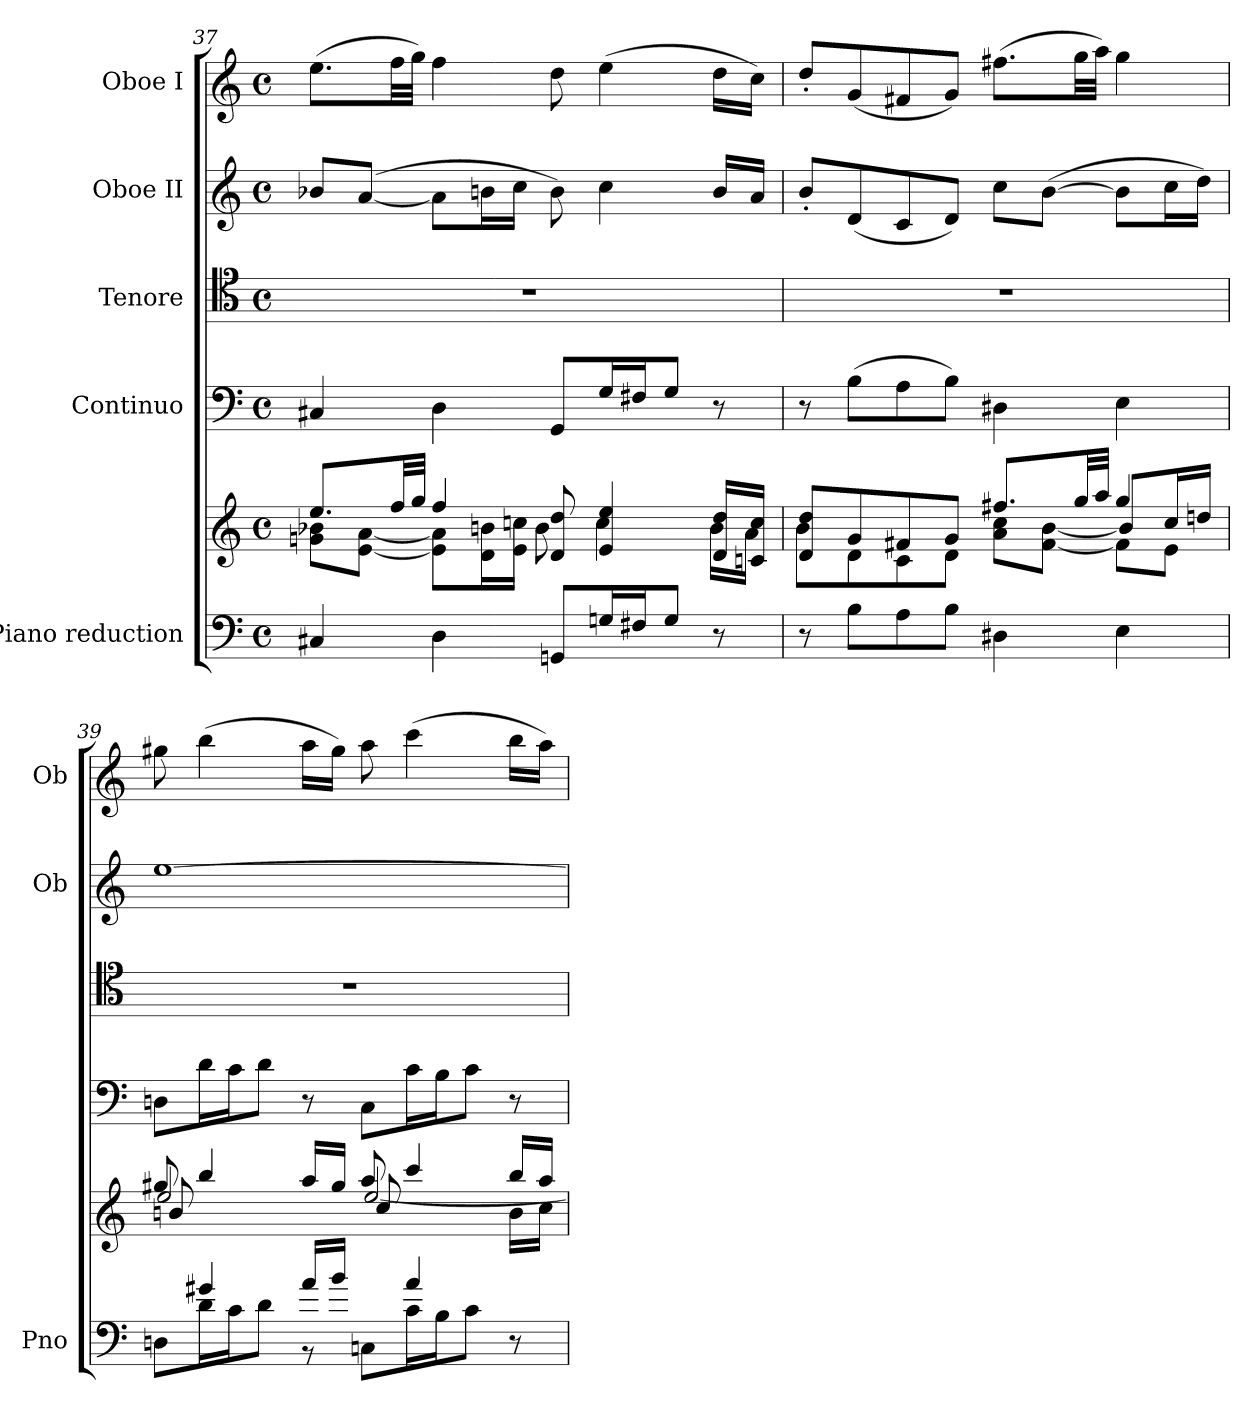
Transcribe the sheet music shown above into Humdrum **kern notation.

**kern	**kern	**kern	**kern	**kern	**kern
*part5	*part5	*part4	*part3	*part2	*part1
*staff6	*staff5	*staff4	*staff3	*staff2	*staff1
*I"Piano reduction	*	*I"Continuo	*I"Tenore	*I"Oboe II	*I"Oboe I
*I'Pno	*	*	*	*I'Ob	*I'Ob
!!LO:LB:g=z
*clefF4	*clefG2	*clefF4	*clefC4	*clefG2	*clefG2
*k[]	*k[]	*k[]	*k[]	*k[]	*k[]
*M4/4	*M4/4	*M4/4	*M4/4	*M4/4	*M4/4
*met(c)	*met(c)	*met(c)	*met(c)	*met(c)	*met(c)
=37	=37	=37	=37	=37	=37
*	*^	*	*	*	*
4C#X/	8.ee/L	8gn\ 8b-X\L	4C#X/	1r	8b-X/L	(8.ee\L
.	.	[8e\ [8a\J	.	.	([8a/J	.
.	32ff/LL	.	.	.	.	32ff\LL
.	32gg/JJJ	.	.	.	.	32gg\JJJ)
4D\	4ff/	8e\] 8a\]L	4D\	.	8a\L]	4ff\
.	.	16d\ 16bn\L	.	.	16bn\L	.
.	.	16e\ 16ccn\JJ	.	.	16cc\JJ	.
8GGn/L	8d/ 8dd/	8b\	8GG/L	.	8b\)	8dd\
16Gn/L	4e/ 4ee/	4cc\	16G/L	.	4cc\	(4ee\
16F#X/J	.	.	16F#X/J	.	.	.
8G/J	.	.	8G/J	.	.	.
8r	16d/ 16dd/LL	16b\LL	8r	.	16b/LL	16dd\LL
.	16cn/ 16cc/JJ	16a\JJ	.	.	16a/JJ	16cc\JJ)
=38	=38	=38	=38	=38	=38	=38
*	*	*^	*	*	*	*
8r	8d/ 8dd/L	8b\L	2.ryy	8r	1r	8b'/L	8dd'/L
8B\L	8g/	8d\	.	(8B\L	.	(8d/	(8g/
8A\	8f#X/	8c\	.	8A\	.	8c/	8f#X/
8B\J	8g/J	8d\J	.	8B\J)	.	8d/J)	8g/J)
4D#X\	8.ff#X/L	8a\ 8cc\L	.	4D#X\	.	8cc\L	(8.ff#X\L
.	.	[8f#\ [>8b\J	.	.	.	([8b\J	.
.	32gg/LL	.	.	.	.	.	32gg\LL
.	32aa/JJJ	.	.	.	.	.	32aa\JJJ)
4E\	4gg/	8f#\L]	8b/L]	4E\	.	8b\L]	4gg\
.	.	8e\J	16cc/L	.	.	16cc\L	.
.	.	.	16ddn/JJ	.	.	16dd\JJ)	.
=39	=39	=39	=39	=39	=39	=39	=39
*^	*	*	*	*	*	*	*
8ryy	8Dn\L	8gg#X/	2ee/	8bn/	8Dn\L	1r	[1ee	8gg#X\
4g#X/	16d\L	4bb/	.	4.ryy	16d\L	.	.	(4bb\
.	16c\J	.	.	.	16c\J	.	.	.
.	8d\J	.	.	.	8d\J	.	.	.
16a/LL	8r	16aa/LL	.	.	8r	.	.	16aa\LL
16b/JJ	.	16gg#/JJ	.	.	.	.	.	16gg#\JJ)
8ryy	8Cn\L	8aa/	[2ee/	8cc/	8C\L	.	.	8aa\
4a/	16c\L	4ccc/	.	4ryy	16c\L	.	.	(4ccc\
.	16B\J	.	.	.	16B\J	.	.	.
.	8c\J	.	.	.	8c\J	.	.	.
8ryy	8r	16bb/LL	.	16b\LL	8r	.	.	16bb\LL
.	.	16aa/JJ	.	16cc\JJ	.	.	.	16aa\JJ)
*v	*v	*	*	*	*	*	*	*
*	*v	*v	*v	*	*	*	*
=	=	=	=	=	=
*-	*-	*-	*-	*-	*-
